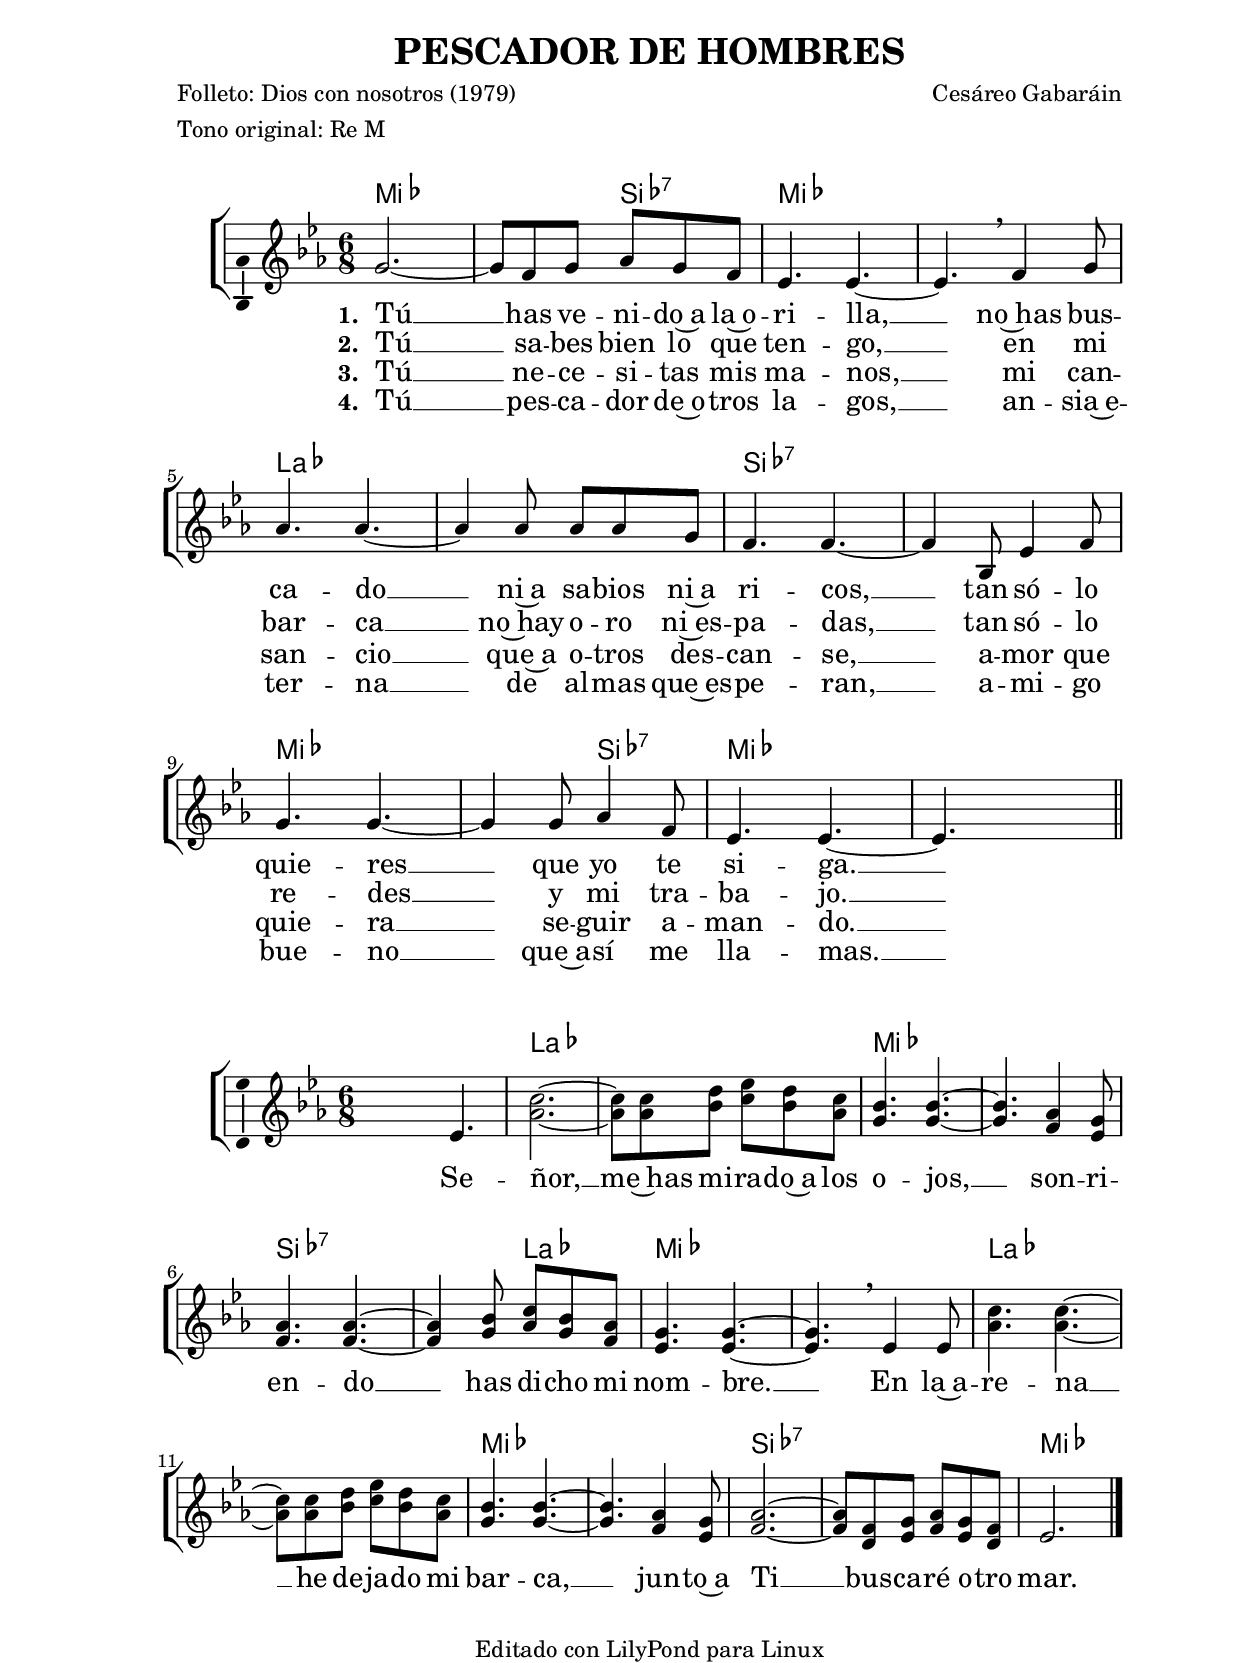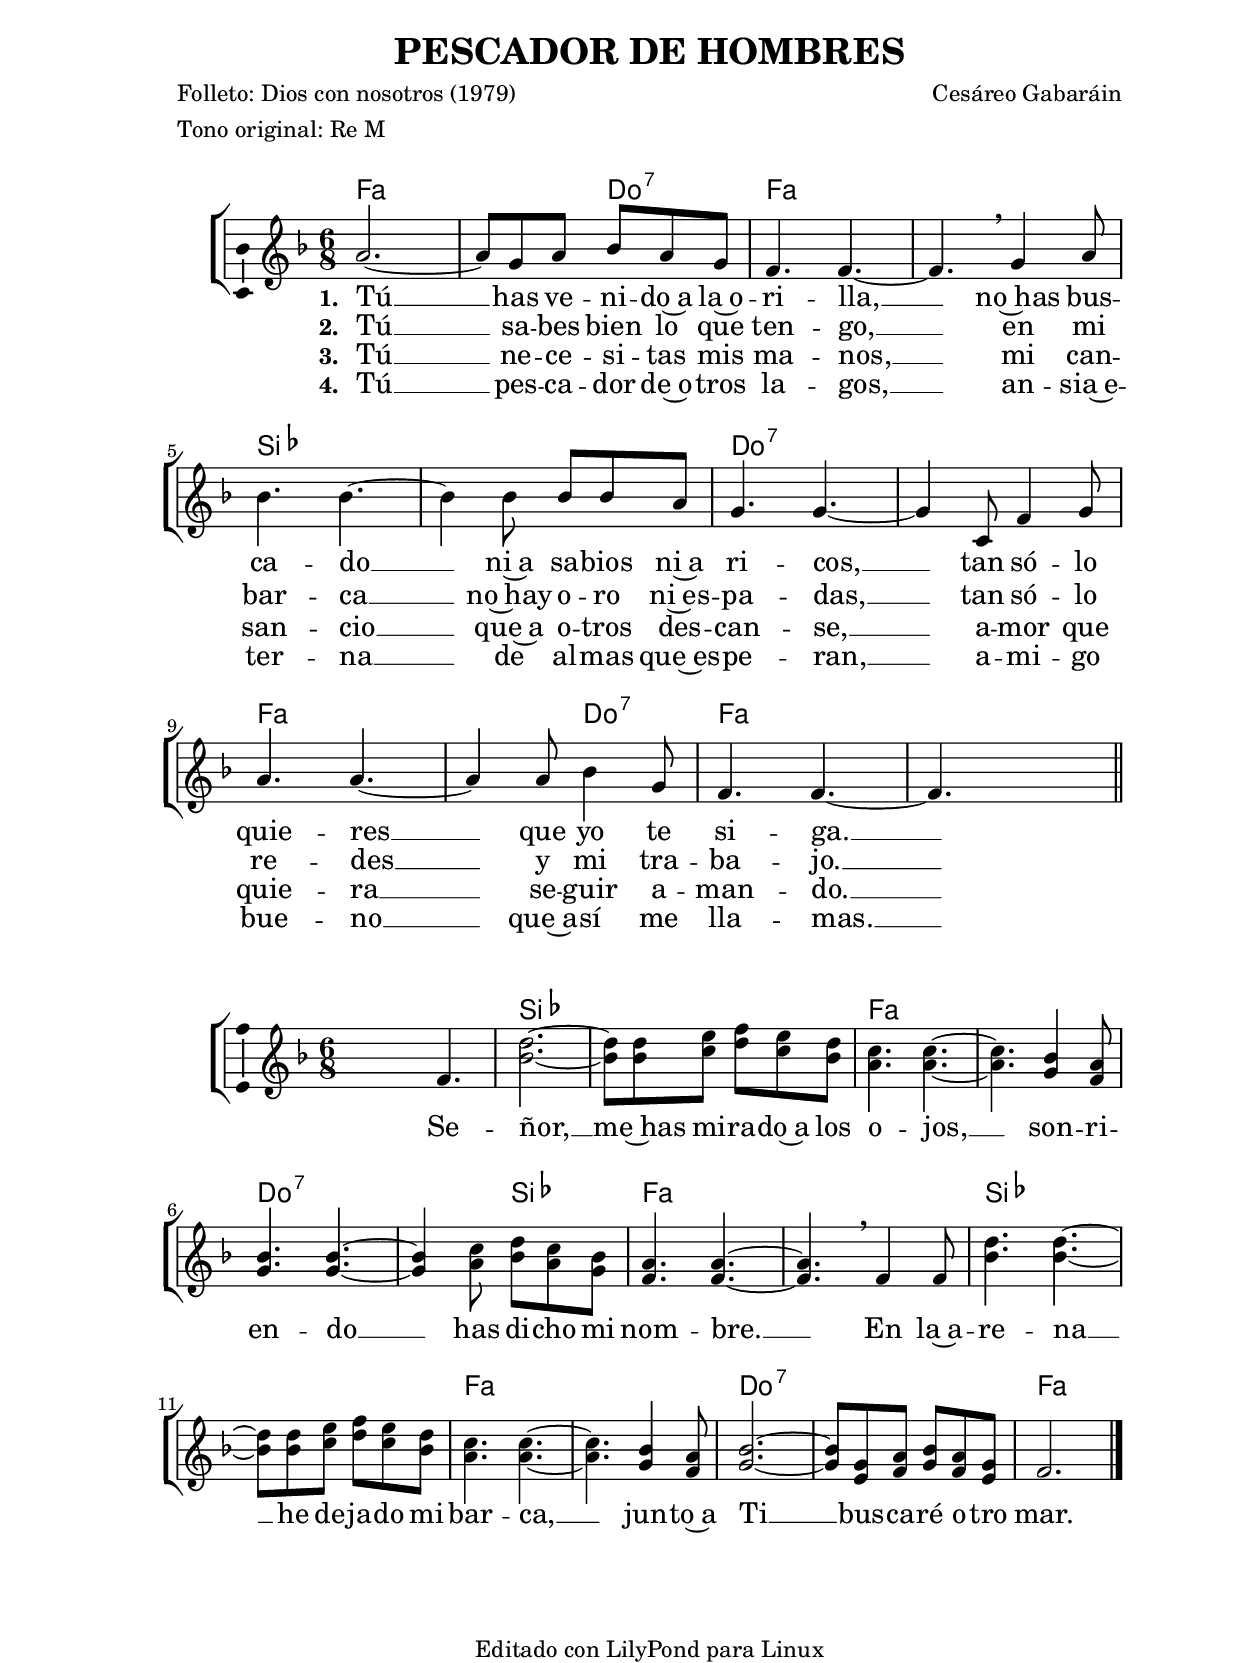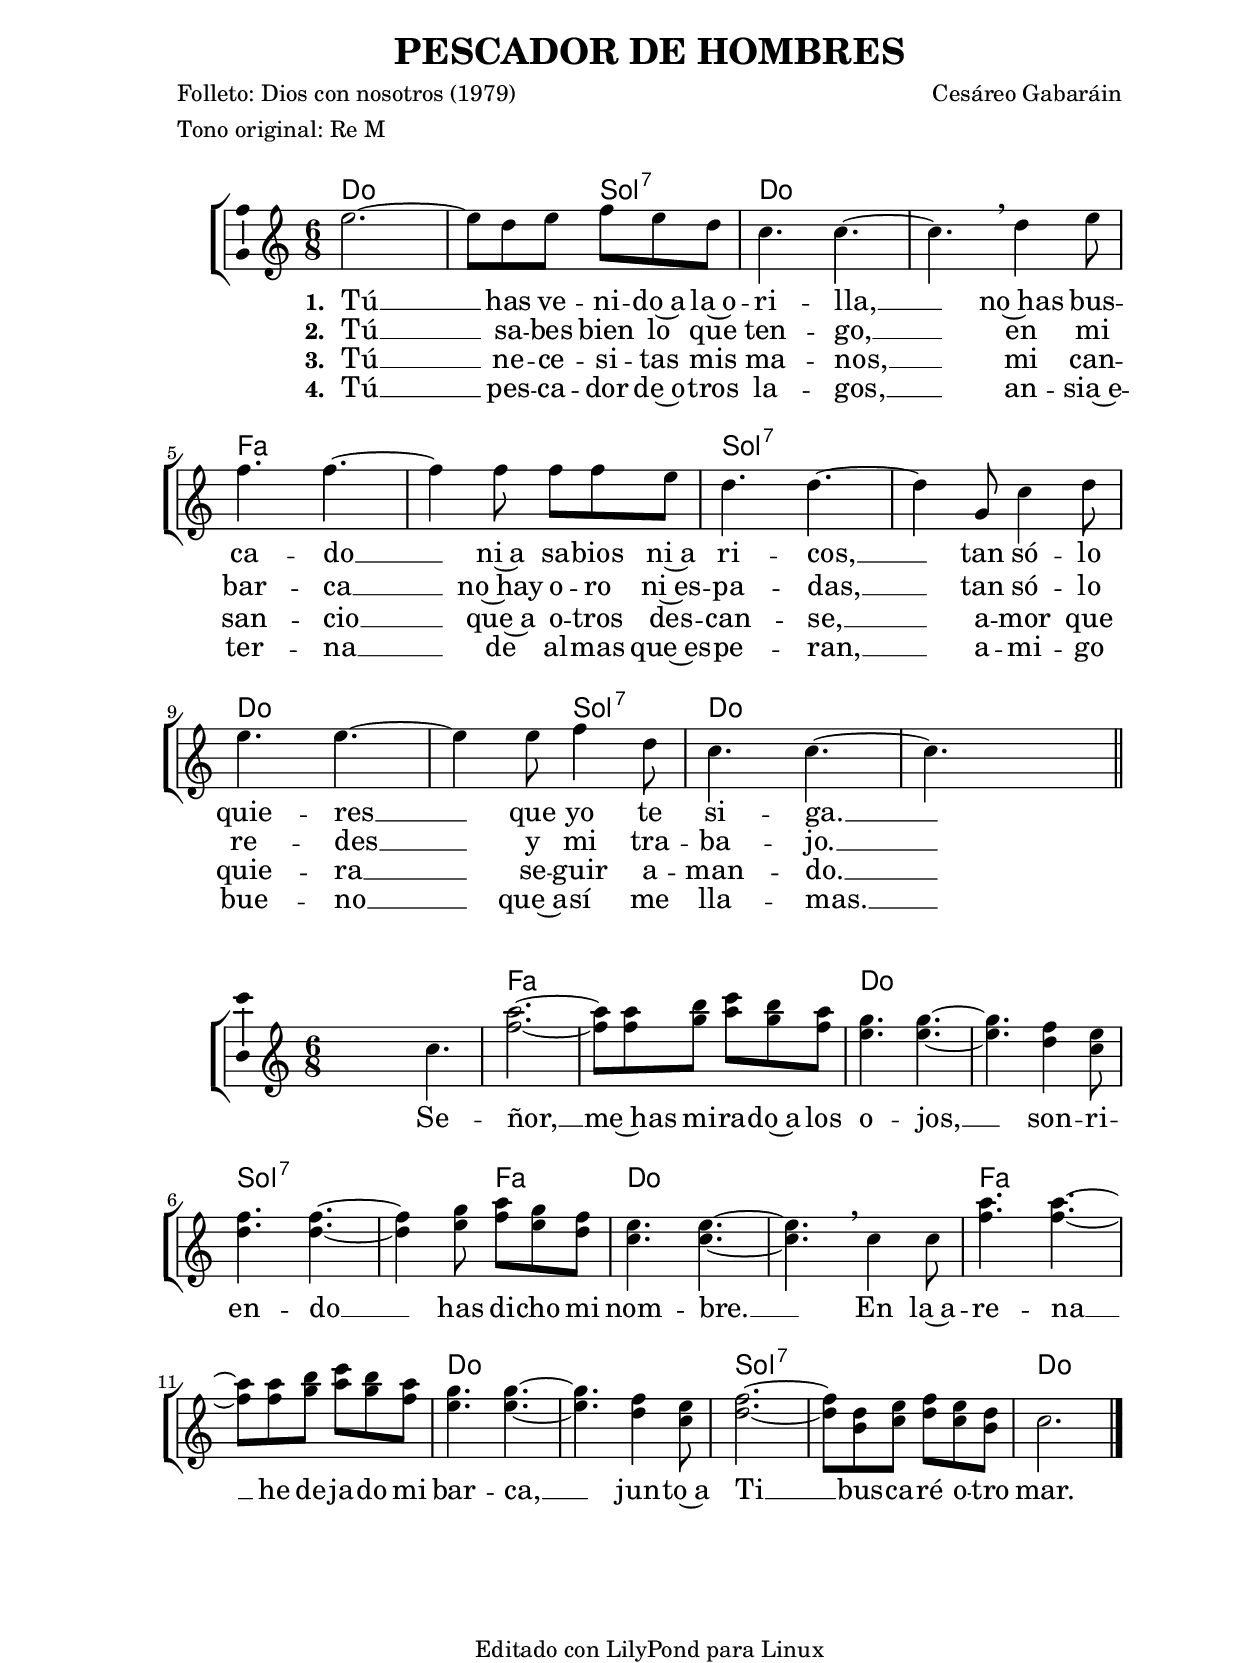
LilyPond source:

%
%para convertir .midi en .wav:
%timidity filename.midi -Ow -o finename.wav
%
%
%Para convertir de .wav a .mp3:
%lame -h -m j filename.wav
%
%
%para escuchar el midi:
%timidity nombrefichero.midi
%


%versión de lilypond para la que se ha escrito esta partitura:
\version "2.16.0"

	%Tamaño papel
	#(set-default-paper-size "a4")
	%Tamaño partitura
	#(set-global-staff-size 20)
	%No responde al pulsar sobre una nota
	#(ly:set-option 'point-and-click #f)

%parámetros del encabezamiento:
\header {
	title = "PESCADOR DE HOMBRES"
	subtitle = ""
	composer = "Cesáreo Gabaráin"
	poet = "Folleto: Dios con nosotros (1979)"
	meter = "Tono original: Re M"
	arranger = ""
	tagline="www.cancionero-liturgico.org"
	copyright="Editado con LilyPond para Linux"
	}

%parámetros asociados al papel:
\paper {
	oddHeaderMarkup = \markup {\fill-line { \on-the-fly #not-first-page \fromproperty #'header:title \on-the-fly #not-first-page \fromproperty #'header:composer }}
	evenHeaderMarkup = \markup {\fill-line { \fromproperty #'header:composer \fromproperty #'header:title }}
	#(set-paper-size "a4")
	print-page-number = ##f
	first-page-number = 1
	print-first-page-number = ##f
%	head-separation = 3.0 \cm
	top-margin = 2.0 \cm
%%%	bottom-margin = 0.5\cm
	bottom-margin = -0.5\cm
	left-margin = 3.0 \cm
	line-width = 16.0 \cm 
	indent = 8\mm
	interscoreline = 2.\mm
	between-system-space = 15\mm
%	para que las partituras no llenen la hoja:
	ragged-bottom = ##t
%	idem para la última hoja:
	ragged-last-bottom = ##f
%	para que las partituras llenen el ancho del papel:
	ragged-last = ##f
	after-title-space = 2.5 \cm
page-count=1
%system-count=6

	%Flexible Vertical Spacing
%	markup-markup-spacing =
%	#'((basic-distance . 15) (minimum-distance . 15) (padding . 3))
	markup-system-spacing =
	#'((basic-distance . 15) (minimum-distance . 15) (padding . 3))
	system-system-spacing =
	#'((basic-distance . 15) (minimum-distance . 15) (padding . 3))
	score-system-spacing =
	#'((basic-distance . 15) (minimum-distance . 15) (padding . 5))
%	top-system-spacing = % header
%	#'((basic-distance . 8) (minimum-distance . 0) (padding . 0))
%	top-markup-spacing =
%	#'((basic-distance . 20) (minimum-distance . 20) (padding . 0))
	last-bottom-spacing = % footer
	#'((basic-distance . 5) (minimum-distance . 5) (padding . 3))
%	score-markup-spacing =
%	#'((basic-distance . 16) (minimum-distance . 13) (padding . 0))

	}


%parámetros que afectan a toda la partitura:
global = {
	%clave de sol (G):
	\clef G
	%armadura:
	\transpose d ees
	\key d \major
	\tempo 4=120
	\set Score.tempoHideNote = ##t
	}


acordes = {
	\italianChords
	\chordmode {
	\transpose d ees
{

d2. s4. a:7 d2. s g s a:7 s d s4. a:7 d2. s

	}
	}
}

acordesest = {
	\italianChords
	\chordmode {
	\transpose d ees
{

s g s d s a:7 s4. g d2. s g s d s a:7 s2. d

	}
	}
}


melodia = 
	\transpose d ees
{
	\relative c'{
	\time 6/8

fis2.~
fis8 e fis g fis e
d4. d4.~
d4. \breathe e4 fis8
g4. g4.~
g4 g8 g g fis
e4. e4.~
e4 a,8 d4 e8
fis4. fis4.~
fis4 fis8 g4 e8
d4. d4.~

d4. s4.

\bar "||"

}
}


melodiaest = 
	\transpose d ees
{
	\relative c'{
	\time 6/8

s4. d4.

<<
{

b'2.~
b8 b cis d cis b
a4. a4.~
a4. g4 fis8
g4. g4.~
g4 a8 b a g
fis4. fis4.~
fis4. \breathe d4 d8
b'4. b4.~
b8 b cis d cis b
a4. a4.~
a4. g4 fis8
g2.~
g8 e fis g fis e
d2.

}
{

g2.~
g8 g a b a g
fis4. fis4.~
fis4. e4 d8
e4. e4.~
e4 fis8 g fis e
d4. d4.~
d4. s4 s8
g4. g4.~
g8 g a b a g
fis4. fis4.~
fis4. e4 d8
e2.~
e8 cis d e d cis
s2.

}
>>


\bar "|."
}
}


textoest = \lyricmode {
Se -- ñor, __ me~has mi -- ra -- do~a los o -- jos, __
son -- ri -- en -- do __ has di -- cho mi nom -- bre. __
En la~a -- re -- na __ he de -- ja -- do mi bar -- ca, __
jun -- to~a Ti __ bus -- ca -- ré o -- tro mar.

	}

texto = \lyricmode {
\set stanza =#"1. " Tú __ has ve -- ni -- do~a la~o -- ri -- lla, __
no~has  bus -- ca -- do __ ni~a sa -- bios ni~a ri -- cos, __
tan só -- lo quie -- res __ que yo te si -- ga. __

	}

textodos = \lyricmode {
\set stanza =#"2. " Tú __ sa -- bes bien lo que ten -- go, __
en mi bar -- ca __ no~hay o -- ro ni~es -- pa -- das, __
tan só -- lo re -- des __ y mi tra -- ba -- jo. __ ""

	}

textotres = \lyricmode {
\set stanza =#"3. " Tú __ ne -- ce -- si -- tas mis ma -- nos, __
mi can -- san -- cio __ que~a o -- tros des -- can -- se, __
a -- mor que quie -- ra __ se -- guir a -- man -- do. __ ""

	}

textocuatro = \lyricmode {
\set stanza =#"4. " Tú __ pes -- ca -- dor de~o -- tros la -- gos, __
an -- sia~e -- ter -- na __ de al -- mas que~es -- pe -- ran, __
a -- mi -- go bue -- no __ que~a -- sí me lla -- mas. __ ""

	}

acordesStaff = \context ChordNames = acordesStaff <<
	\set chordChanges = ##t
	\acordes
	>>

acordesestStaff = \context ChordNames = acordesestStaff <<
	\set chordChanges = ##t
	\acordesest
	>>


vozStaff = \context Voice = vozStaff
\with {\consists "Ambitus_engraver"}
<<
%	\set Staff.instrumentName = ""
%	\set Staff.shortInstrumentName = ""
%	\set Staff.midiInstrument = #"clarinet"
%	\set Staff.midiInstrument = #"cello"
%	\set Staff.midiInstrument = #"flute"
	\set Staff.midiInstrument = #"electric guitar (jazz)"
%	\set Staff.midiInstrument = #"english horn"
%	\set Staff.midiInstrument = #"violin"
%	\set Staff.midiInstrument = #"glockenspiel"
	\set Staff.midiMinimumVolume = #0.7
	\set Staff.midiMaximumVolume = #0.9
	\global
	\melodia
	>>

vozestStaff = \context Voice = vozestStaff
\with {\consists "Ambitus_engraver"}
<<
%	\set Staff.instrumentName = ""
%	\set Staff.shortInstrumentName = ""
%	\set Staff.midiInstrument = #"clarinet"
%	\set Staff.midiInstrument = #"cello"
%	\set Staff.midiInstrument = #"flute"
	\set Staff.midiInstrument = #"electric guitar (jazz)"
%	\set Staff.midiInstrument = #"english horn"
%	\set Staff.midiInstrument = #"violin"
%	\set Staff.midiInstrument = #"glockenspiel"
	\set Staff.midiMinimumVolume = #0.7
	\set Staff.midiMaximumVolume = #0.9
	\global
	\melodiaest
	>>

textoestStaff = \context Lyrics = textoestStaff <<
	\lyricsto vozestStaff \textoest
	>>

textoStaff = \context Lyrics = textoStaff <<
	\lyricsto vozStaff \texto
	>>

textodosStaff = \context Lyrics = textodosStaff <<
	\lyricsto vozStaff \textodos
	>>

textotresStaff = \context Lyrics = textotresStaff <<
	\lyricsto vozStaff \textotres
	>>

textocuatroStaff = \context Lyrics = textocuatroStaff <<
	\lyricsto vozStaff \textocuatro
	>>

\book {
	\score {
		\context ChoirStaff {
			\override StaffGroup.SystemStartBracket #'collapse-height = #1
			\override Score.SystemStartBar #'collapse-height = #1
			<<
			\acordesStaff
			\vozStaff
			\textoStaff
			\textodosStaff
			\textotresStaff
			\textocuatroStaff
			>>
			}
		\layout {
	 		\context {
				\Lyrics
				\override LyricText #'font-size = #2
				}
	 		 \context {
				\Score
				\override StaffSymbol #'staff-space = #(magstep +3)
				}
system-count=3
			}
		}
	\score {
		\context ChoirStaff {
			\override StaffGroup.SystemStartBracket #'collapse-height = #1
			\override Score.SystemStartBar #'collapse-height = #1
			<<
			\acordesestStaff
			\vozestStaff
			\textoestStaff
			>>
			}
		\layout {
	 		\context {
				\Lyrics
				\override LyricText #'font-size = #2
				}
	 		 \context {
				\Score
				\override StaffSymbol #'staff-space = #(magstep +3)
				}
			}
		}
	\score {
		\unfoldRepeats
		\context ChoirStaff {
			<<
			\acordesStaff
			\vozStaff
			>>
			<<
			\acordesestStaff
			\vozestStaff
			>>
			}
		\midi {
	 		\context {
	 			\Score
				tempoWholesPerMinute = #(ly:make-moment 70 4)
				}
			}
		}
	}



#(define output-suffix "C")
\book {
	\score {
		\context ChoirStaff {
			\override StaffGroup.SystemStartBracket #'collapse-height = #1
			\override Score.SystemStartBar #'collapse-height = #1
\transpose c d
			<<
			\acordesStaff
			\vozStaff
			\textoStaff
			\textodosStaff
			\textotresStaff
			\textocuatroStaff
			>>
			}
		\layout {
	 		\context {
				\Lyrics
				\override LyricText #'font-size = #2
				}
	 		 \context {
				\Score
				\override StaffSymbol #'staff-space = #(magstep +3)
				}
system-count=3
			}
		}
	\score {
		\context ChoirStaff {
			\override StaffGroup.SystemStartBracket #'collapse-height = #1
			\override Score.SystemStartBar #'collapse-height = #1
\transpose c d
			<<
			\acordesestStaff
			\vozestStaff
			\textoestStaff
			>>
			}
		\layout {
	 		\context {
				\Lyrics
				\override LyricText #'font-size = #2
				}
	 		 \context {
				\Score
				\override StaffSymbol #'staff-space = #(magstep +3)
				}
			}
		}
	}

#(define output-suffix "S")
\book {
	\score {
		\context ChoirStaff {
			\override StaffGroup.SystemStartBracket #'collapse-height = #1
			\override Score.SystemStartBar #'collapse-height = #1
\transpose c a
			<<
			\acordesStaff
			\vozStaff
			\textoStaff
			\textodosStaff
			\textotresStaff
			\textocuatroStaff
			>>
			}
		\layout {
	 		\context {
				\Lyrics
				\override LyricText #'font-size = #2
				}
	 		 \context {
				\Score
				\override StaffSymbol #'staff-space = #(magstep +3)
				}
system-count=3
			}
		}
	\score {
		\context ChoirStaff {
			\override StaffGroup.SystemStartBracket #'collapse-height = #1
			\override Score.SystemStartBar #'collapse-height = #1
\transpose c a
			<<
			\acordesestStaff
			\vozestStaff
			\textoestStaff
			>>
			}
		\layout {
	 		\context {
				\Lyrics
				\override LyricText #'font-size = #2
				}
	 		 \context {
				\Score
				\override StaffSymbol #'staff-space = #(magstep +3)
				}
			}
		}
	}


